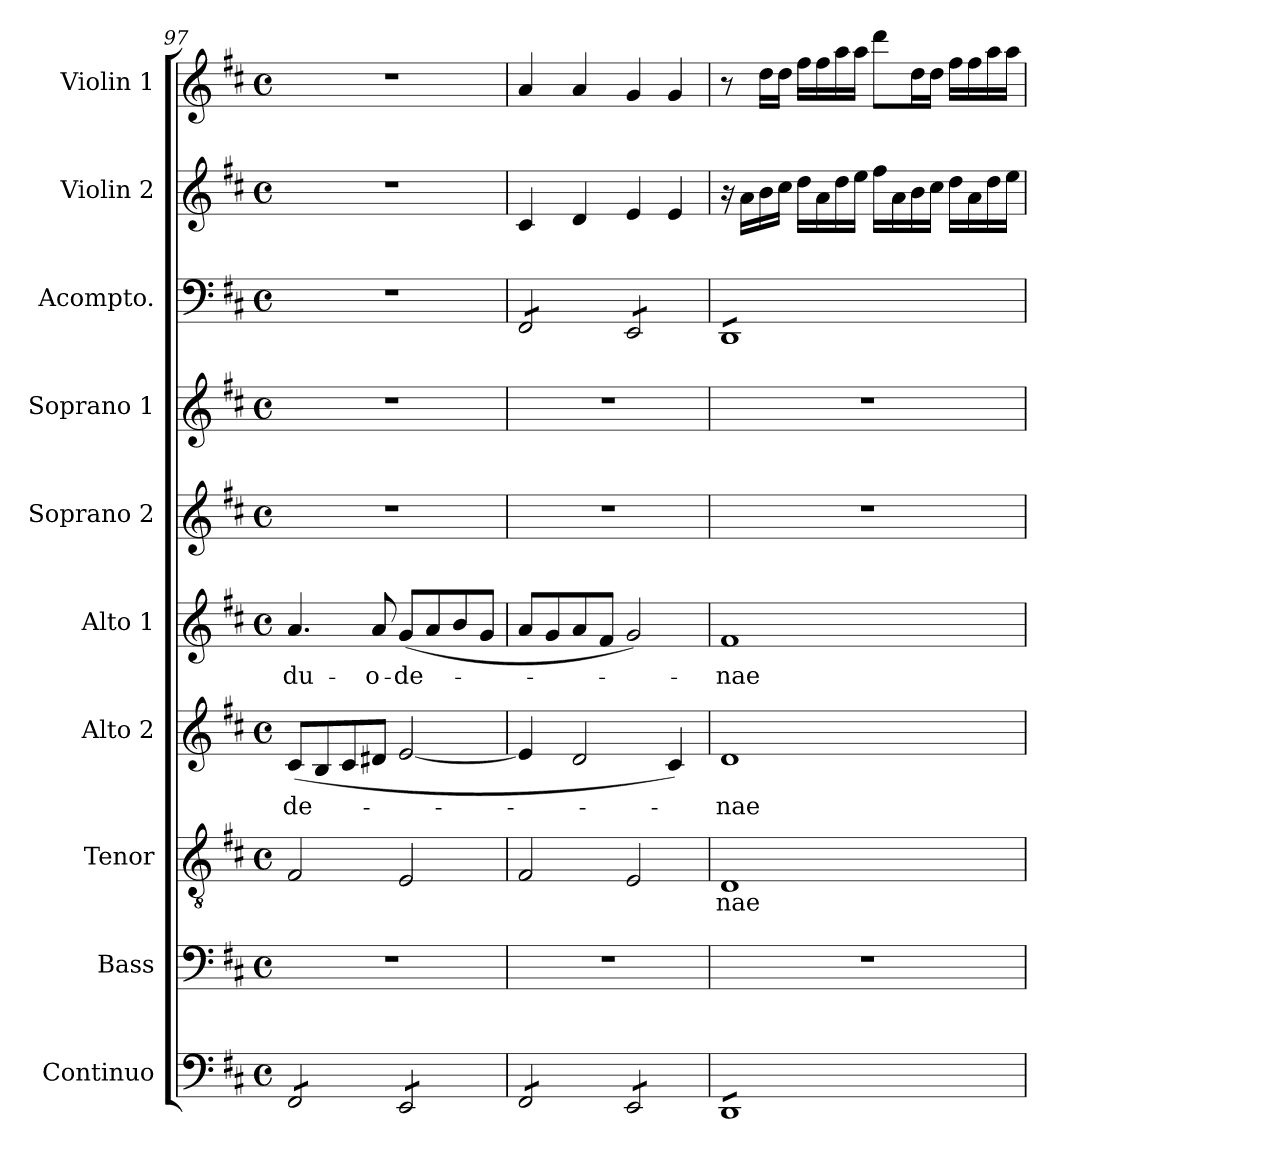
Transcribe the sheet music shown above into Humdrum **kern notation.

**kern	**kern	**kern	**text	**kern	**text	**kern	**text	**kern	**kern	**kern	**kern	**kern
*part10	*part9	*part8	*part8	*part7	*part7	*part6	*part6	*part5	*part4	*part3	*part2	*part1
*staff10	*staff9	*staff8	*staff8	*staff7	*staff7	*staff6	*staff6	*staff5	*staff4	*staff3	*staff2	*staff1
*I"Continuo	*I"Bass	*I"Tenor	*	*I"Alto 2	*	*I"Alto 1	*	*I"Soprano 2	*I"Soprano 1	*I"Acompto.	*I"Violin 2	*I"Violin 1
*I'Cont.	*I'B.	*I'T.	*	*I'A2.	*	*I'A1.	*	*I'S2.	*I'S1.	*I'Ac.	*I'Vln. 2	*I'Vln. 1
*clefF4	*clefF4	*clefGv2	*	*clefG2	*	*clefG2	*	*clefG2	*clefG2	*clefF4	*clefG2	*clefG2
*	*	*ITrd7c12	*	*	*	*	*	*	*	*	*	*
*k[f#c#]	*k[f#c#]	*k[f#c#]	*	*k[f#c#]	*	*k[f#c#]	*	*k[f#c#]	*k[f#c#]	*k[f#c#]	*k[f#c#]	*k[f#c#]
*D:	*D:	*D:	*	*D:	*	*D:	*	*D:	*D:	*D:	*D:	*D:
*M4/4	*M4/4	*M4/4	*	*M4/4	*	*M4/4	*	*M4/4	*M4/4	*M4/4	*M4/4	*M4/4
*met(c)	*met(c)	*met(c)	*	*met(c)	*	*met(c)	*	*met(c)	*met(c)	*met(c)	*met(c)	*met(c)
=97	=97	=97	=97	=97	=97	=97	=97	=97	=97	=97	=97	=97
!	!	!	!	!	!LO:LY:b:color=#000000	!	!	!	!	!	!	!
!	!	!	!	!	!	!	!LO:LY:b:color=#000000	!	!	!	!	!
*tremolo	*	*	*	*	*	*	*	*	*	*	*	*
8FF#i/L	1r	2FF#i/	.	(8c#i/L	-de-	4.ai/	du-	1r	1r	1r	1r	1r
8FF#i/	.	.	.	8Bi/	.	.	.	.	.	.	.	.
8FF#i/	.	.	.	8c#i/	.	.	.	.	.	.	.	.
!	!	!	!	!	!	!	!LO:LY:b:color=#000000	!	!	!	!	!
8FF#i/J	.	.	.	8d#Xi/J	.	8ai/	-o-	.	.	.	.	.
!	!	!	!	!	!	!	!LO:LY:b:color=#000000	!	!	!	!	!
8EEi/L	.	2EEi/	.	[<2ei/	.	(8gi/L	-de-	.	.	.	.	.
8EEi/	.	.	.	.	.	8ai/	.	.	.	.	.	.
8EEi/	.	.	.	.	.	8bi/	.	.	.	.	.	.
8EEi/J	.	.	.	.	.	8gi/J	.	.	.	.	.	.
!!LO:LB:g=z
=98	=98	=98	=98	=98	=98	=98	=98	=98	=98	=98	=98	=98
*	*	*	*	*	*	*	*	*	*	*tremolo	*	*
8FF#i/L	1r	2FF#i/	.	4ei/]	.	8ai/L	.	1r	1r	8FF#i/L	4c#i/	4ai/
8FF#i/	.	.	.	.	.	8gi/	.	.	.	8FF#i/	.	.
8FF#i/	.	.	.	2di/	.	8ai/	.	.	.	8FF#i/	4di/	4ai/
8FF#i/J	.	.	.	.	.	8f#i/J	.	.	.	8FF#i/J	.	.
8EEi/L	.	2EEi/	.	.	.	2gi/)	.	.	.	8EEi/L	4ei/	4gi/
8EEi/	.	.	.	.	.	.	.	.	.	8EEi/	.	.
8EEi/	.	.	.	4c#i/)	.	.	.	.	.	8EEi/	4ei/	4gi/
8EEi/J	.	.	.	.	.	.	.	.	.	8EEi/J	.	.
=99	=99	=99	=99	=99	=99	=99	=99	=99	=99	=99	=99	=99
!	!	!	!LO:LY:b:color=#000000	!	!	!	!	!	!	!	!	!
!	!	!	!	!	!LO:LY:b:color=#000000	!	!	!	!	!	!	!
!	!	!	!	!	!	!	!LO:LY:b:color=#000000	!	!	!	!	!
8DDiL	1r	1DDi	-nae	1di	-nae	1f#i	-nae	1r	1r	8DDiL	16r	8r
.	.	.	.	.	.	.	.	.	.	.	16ai\LL	.
8DDi	.	.	.	.	.	.	.	.	.	8DDi	16bi\	16ddi\LL
.	.	.	.	.	.	.	.	.	.	.	16cc#i\JJ	16ddi\JJ
8DDi	.	.	.	.	.	.	.	.	.	8DDi	16ddi\LL	16ff#i\LL
.	.	.	.	.	.	.	.	.	.	.	16ai\	16ff#i\
8DDi	.	.	.	.	.	.	.	.	.	8DDi	16ddi\	16aai\
.	.	.	.	.	.	.	.	.	.	.	16eei\JJ	16aai\JJ
8DDi	.	.	.	.	.	.	.	.	.	8DDi	16ff#i\LL	8dddi\L
.	.	.	.	.	.	.	.	.	.	.	16ai\	.
8DDi	.	.	.	.	.	.	.	.	.	8DDi	16bi\	16ddi\L
.	.	.	.	.	.	.	.	.	.	.	16cc#i\JJ	16ddi\JJ
8DDi	.	.	.	.	.	.	.	.	.	8DDi	16ddi\LL	16ff#i\LL
.	.	.	.	.	.	.	.	.	.	.	16ai\	16ff#i\
8DDiJ	.	.	.	.	.	.	.	.	.	8DDiJ	16ddi\	16aai\
*	*	*	*	*	*	*	*	*	*	*Xtremolo	*	*
*Xtremolo	*	*	*	*	*	*	*	*	*	*	*	*
.	.	.	.	.	.	.	.	.	.	.	16eei\JJ	16aai\JJ
=	=	=	=	=	=	=	=	=	=	=	=	=
*-	*-	*-	*-	*-	*-	*-	*-	*-	*-	*-	*-	*-
